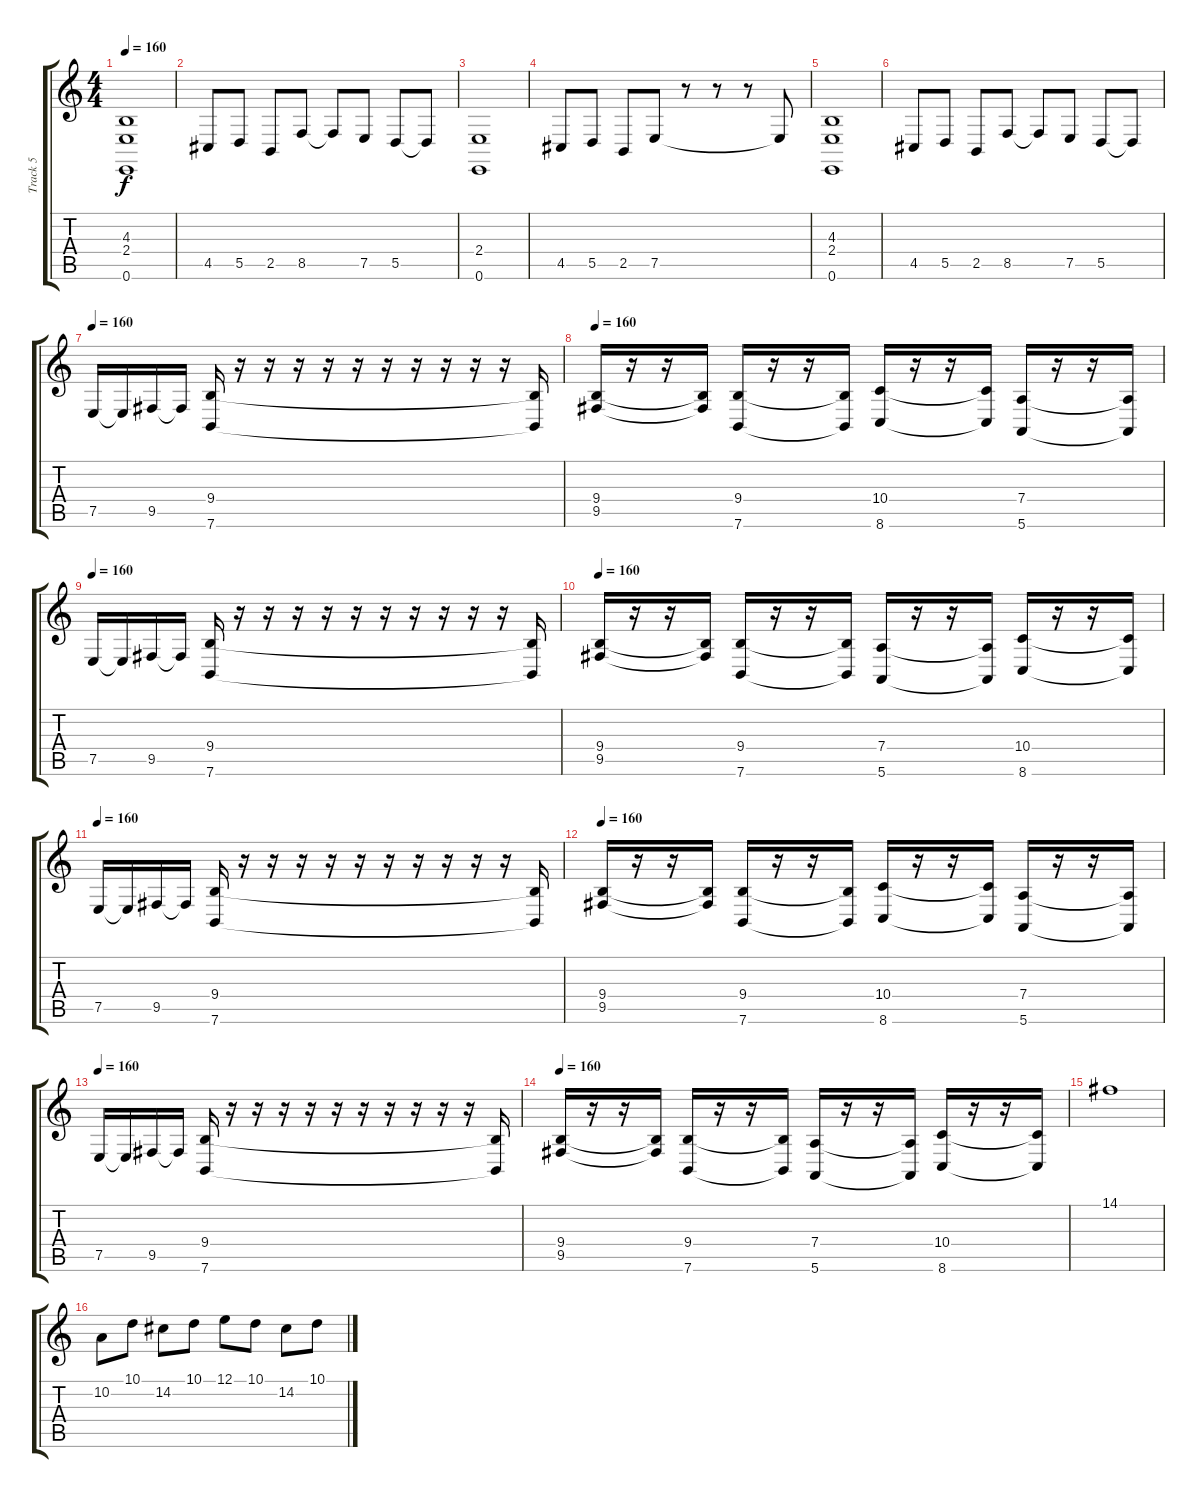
\track ("Track 5" "Track 5") {instrument bagpipe}
\staff {score tabs}
\tuning (E4 B3 G3 D3 A2 E2) {hide}
\ts (4 4)
\tempo 160
\clef g2
\ks c
(4.3 2.4 0.6).1{dy f} |
4.5.8 5.5.8 2.5.8 8.5.8 8.5{t}.8 7.5.8 5.5.8 5.5{t}.8 |
(2.4 0.6).1 |
4.5.8 5.5.8 2.5.8 7.5.8 r.8 r.8 r.8 7.5{t}.8 |
(4.3 2.4 0.6).1 |
4.5.8 5.5.8 2.5.8 8.5.8 8.5{t}.8 7.5.8 5.5.8 5.5{t}.8 |
\tempo 160
7.5.16 7.5{t}.16 9.5.16 9.5{t}.16 (9.4 7.6).16 r.16 r.16 r.16 r.16 r.16 r.16 r.16 r.16 r.16 r.16 (9.4{t} 7.6{t}).16 |
\tempo 160
(9.4 9.5).16 r.16 r.16 (9.4{t} 9.5{t}).16 (9.4 7.6).16 r.16 r.16 (9.4{t} 7.6{t}).16 (10.4 8.6).16 r.16 r.16 (10.4{t} 8.6{t}).16 (7.4 5.6).16 r.16 r.16 (7.4{t} 5.6{t}).16 |
\tempo 160
7.5.16 7.5{t}.16 9.5.16 9.5{t}.16 (9.4 7.6).16 r.16 r.16 r.16 r.16 r.16 r.16 r.16 r.16 r.16 r.16 (9.4{t} 7.6{t}).16 |
\tempo 160
(9.4 9.5).16 r.16 r.16 (9.4{t} 9.5{t}).16 (9.4 7.6).16 r.16 r.16 (9.4{t} 7.6{t}).16 (7.4 5.6).16 r.16 r.16 (7.4{t} 5.6{t}).16 (10.4 8.6).16 r.16 r.16 (10.4{t} 8.6{t}).16 |
\tempo 160
7.5.16 7.5{t}.16 9.5.16 9.5{t}.16 (9.4 7.6).16 r.16 r.16 r.16 r.16 r.16 r.16 r.16 r.16 r.16 r.16 (9.4{t} 7.6{t}).16 |
\tempo 160
(9.4 9.5).16 r.16 r.16 (9.4{t} 9.5{t}).16 (9.4 7.6).16 r.16 r.16 (9.4{t} 7.6{t}).16 (10.4 8.6).16 r.16 r.16 (10.4{t} 8.6{t}).16 (7.4 5.6).16 r.16 r.16 (7.4{t} 5.6{t}).16 |
\tempo 160
7.5.16 7.5{t}.16 9.5.16 9.5{t}.16 (9.4 7.6).16 r.16 r.16 r.16 r.16 r.16 r.16 r.16 r.16 r.16 r.16 (9.4{t} 7.6{t}).16 |
\tempo 160
(9.4 9.5).16 r.16 r.16 (9.4{t} 9.5{t}).16 (9.4 7.6).16 r.16 r.16 (9.4{t} 7.6{t}).16 (7.4 5.6).16 r.16 r.16 (7.4{t} 5.6{t}).16 (10.4 8.6).16 r.16 r.16 (10.4{t} 8.6{t}).16 |
14.1.1 |
10.2.8 10.1.8 14.2.8 10.1.8 12.1.8 10.1.8 14.2.8 10.1.8
